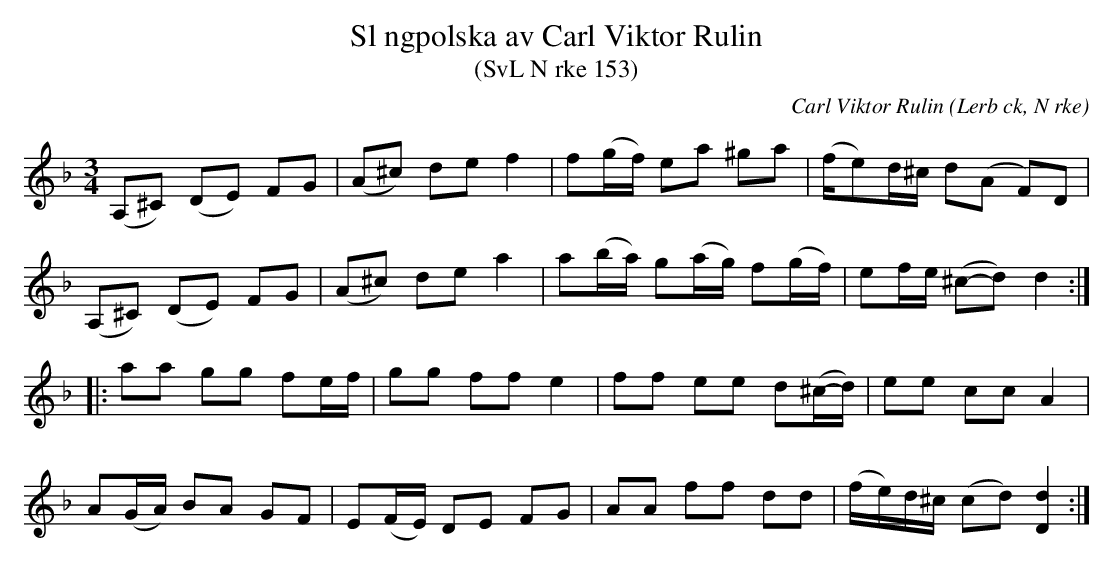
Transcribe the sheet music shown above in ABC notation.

X:1
T:Sl ngpolska av Carl Viktor Rulin
T:(SvL N rke 153)
L:1/8
M:3/4
O: Lerb ck, N rke
C: Carl Viktor Rulin
K:Dm
(A,-^C) (D-E) FG | (A-^c) de f2 | f(g/-f/) ea ^ga | (f/-e)/d/^c/ d(A- F)D |
(A,-^C) (D-E) FG | (A-^c) de a2 | a(b/-a/) g(a/-g/) f(g/-f/) | ef/e/ (^c-d) d2 ::
aa gg fe/f/ | gg ff e2 | ff ee d(^c/-d/) | ee cc A2 |
A(G/-A/) BA GF | E(F/-E/) DE FG | AA ff dd | (f/-e/)d/^c/ (c-d) [Dd]2 :|
